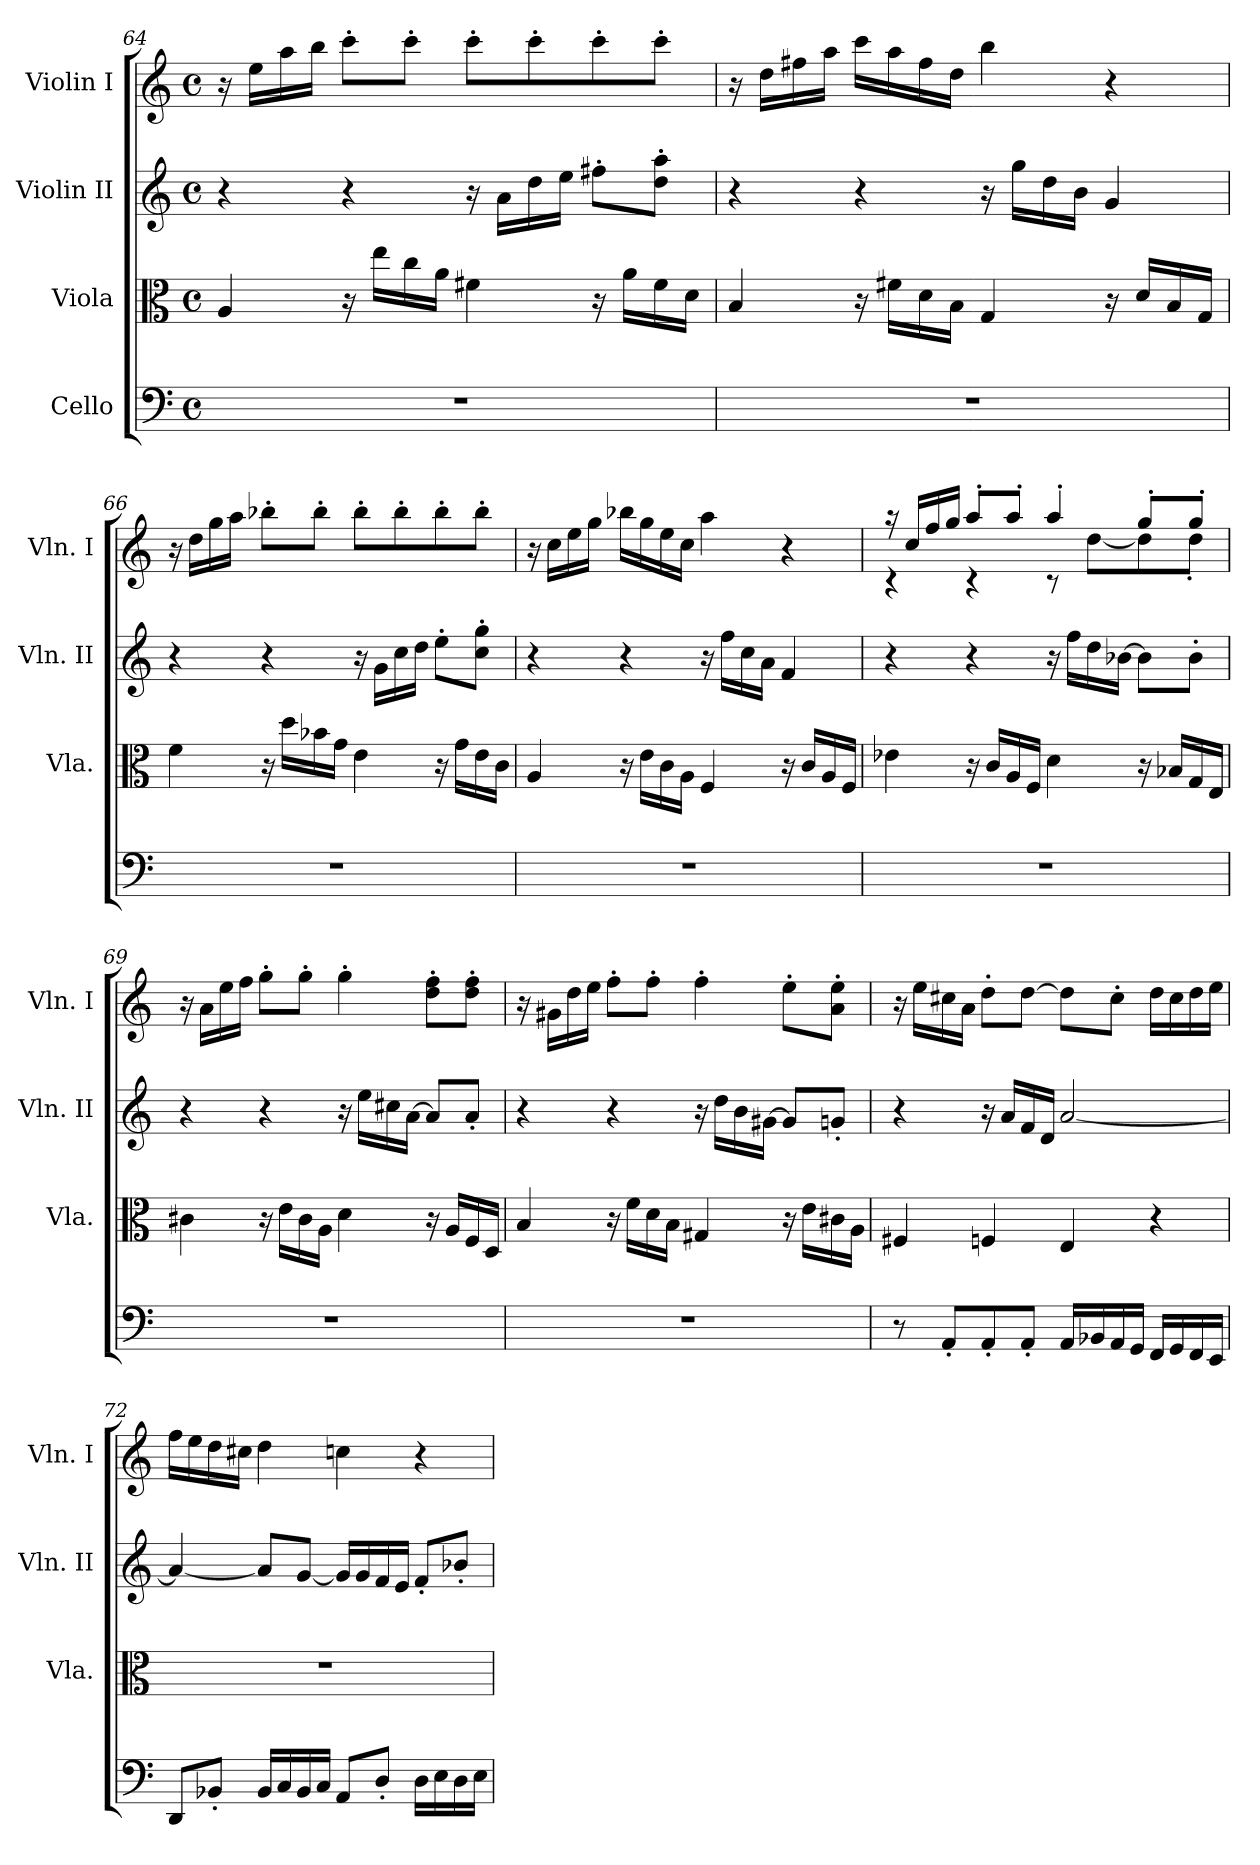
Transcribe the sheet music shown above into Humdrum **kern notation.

**kern	**kern	**kern	**kern
*part4	*part3	*part2	*part1
*staff4	*staff3	*staff2	*staff1
*I"Cello	*I"Viola	*I"Violin II	*I"Violin I
*	*I'Vla.	*I'Vln. II	*I'Vln. I
!!LO:PB:g=z
*clefF4	*clefC3	*clefG2	*clefG2
*k[]	*k[]	*k[]	*k[]
*M4/4	*M4/4	*M4/4	*M4/4
*met(c)	*met(c)	*met(c)	*met(c)
=64	=64	=64	=64
1r	4A/	4r	16r
.	.	.	16ee\LL
.	.	.	16aa\
.	.	.	16bb\JJ
.	16r	4r	8ccc'\L
.	16ee\LL	.	.
.	16cc\	.	8ccc'\J
.	16a\JJ	.	.
.	4f#X\	16r	8ccc'\L
.	.	16a\LL	.
.	.	16dd\	8ccc'\
.	.	16ee\JJ	.
.	16r	8ff#X'\L	8ccc'\
.	16a\LL	.	.
.	16f#\	8dd\' 8aa\'J	8ccc'\J
.	16d\JJ	.	.
=65	=65	=65	=65
1r	4B/	4r	16r
.	.	.	16dd\LL
.	.	.	16ff#X\
.	.	.	16aa\JJ
.	16r	4r	16ccc\LL
.	16f#X\LL	.	16aa\
.	16d\	.	16ff#\
.	16B\JJ	.	16dd\JJ
.	4G/	16r	4bb\
.	.	16gg\LL	.
.	.	16dd\	.
.	.	16b\JJ	.
.	16r	4g/	4r
.	16d/LL	.	.
.	16B/	.	.
.	16G/JJ	.	.
=66	=66	=66	=66
1r	4f\	4r	16r
.	.	.	16dd\LL
.	.	.	16gg\
.	.	.	16aa\JJ
.	16r	4r	8bb-X'\L
.	16dd\LL	.	.
.	16b-X\	.	8bb-'\J
.	16g\JJ	.	.
.	4e\	16r	8bb-'\L
.	.	16g\LL	.
.	.	16cc\	8bb-'\
.	.	16dd\JJ	.
.	16r	8ee'\L	8bb-'\
.	16g\LL	.	.
.	16e\	8cc\' 8gg\'J	8bb-'\J
.	16c\JJ	.	.
!!LO:LB:g=z
=67	=67	=67	=67
1r	4A/	4r	16r
.	.	.	16cc\LL
.	.	.	16ee\
.	.	.	16gg\JJ
.	16r	4r	16bb-X\LL
.	16e\LL	.	16gg\
.	16c\	.	16ee\
.	16A\JJ	.	16cc\JJ
.	4F/	16r	4aa\
.	.	16ff\LL	.
.	.	16cc\	.
.	.	16a\JJ	.
.	16r	4f/	4r
.	16c/LL	.	.
.	16A/	.	.
.	16F/JJ	.	.
=68	=68	=68	=68
*	*	*	*^
1r	4e-X\	4r	16raa	4rc
.	.	.	16cc/LL	.
.	.	.	16ff/	.
.	.	.	16gg/JJ	.
.	16r	4r	8aa'/L	4rc
.	16c/LL	.	.	.
.	16A/	.	8aa'/J	.
.	16F/JJ	.	.	.
.	4d\	16r	4aa'/	8rc
.	.	16ff\LL	.	.
.	.	16dd\	.	[8dd\L
.	.	[16b-X\JJ	.	.
.	16r	8b-\L]	8gg'/L	8dd\]
.	16B-X/LL	.	.	.
.	16G/	8b-'\J	8gg'/J	8dd'\J
.	16E/JJ	.	.	.
*	*	*	*v	*v
=69	=69	=69	=69
1r	4c#X\	4r	16r
.	.	.	16a\LL
.	.	.	16ee\
.	.	.	16ff\JJ
.	16r	4r	8gg'\L
.	16e\LL	.	.
.	16c#\	.	8gg'\J
.	16A\JJ	.	.
.	4d\	16r	4gg'\
.	.	16ee\LL	.
.	.	16cc#X\	.
.	.	[16a\JJ	.
.	16r	8a/L]	8dd\' 8ff\'L
.	16A/LL	.	.
.	16F/	8a'/J	8dd\' 8ff\'J
.	16D/JJ	.	.
!!LO:LB:g=z
=70	=70	=70	=70
1r	4B/	4r	16r
.	.	.	16g#X\LL
.	.	.	16dd\
.	.	.	16ee\JJ
.	16r	4r	8ff'\L
.	16f\LL	.	.
.	16d\	.	8ff'\J
.	16B\JJ	.	.
.	4G#X/	16r	4ff'\
.	.	16dd\LL	.
.	.	16b\	.
.	.	[16g#X\JJ	.
.	16r	8g#/L]	8ee'\L
.	16e\LL	.	.
.	16c#X\	8gn'/J	8a\' 8ee\'J
.	16A\JJ	.	.
=71	=71	=71	=71
8r	4F#X/	4r	16r
.	.	.	16ee\LL
8AA'/L	.	.	16cc#X\
.	.	.	16a\JJ
8AA'/	4Fn/	16r	8dd'\L
.	.	16a/LL	.
8AA'/J	.	16f/	[8dd\J
.	.	16d/JJ	.
16AA/LL	4E/	[2a/	8dd\L]
16BB-X/	.	.	.
16AA/	.	.	8cc#'\J
16GG/JJ	.	.	.
16FF/LL	4r	.	16dd\LL
16GG/	.	.	16cc#\
16FF/	.	.	16dd\
16EE/JJ	.	.	16ee\JJ
=72	=72	=72	=72
8DD/L	1r	4a/_	16ff\LL
.	.	.	16ee\
8BB-X'/J	.	.	16dd\
.	.	.	16cc#X\JJ
16BB-/LL	.	8a/L]	4dd\
16C/	.	.	.
16BB-/	.	[8g/J	.
16C/JJ	.	.	.
8AA/L	.	16g/LL]	4ccn\
.	.	16g/	.
8D'/J	.	16f/	.
.	.	16e/JJ	.
16D\LL	.	8f'/L	4r
16E\	.	.	.
16D\	.	8b-X'/J	.
16E\JJ	.	.	.
=	=	=	=
*-	*-	*-	*-
